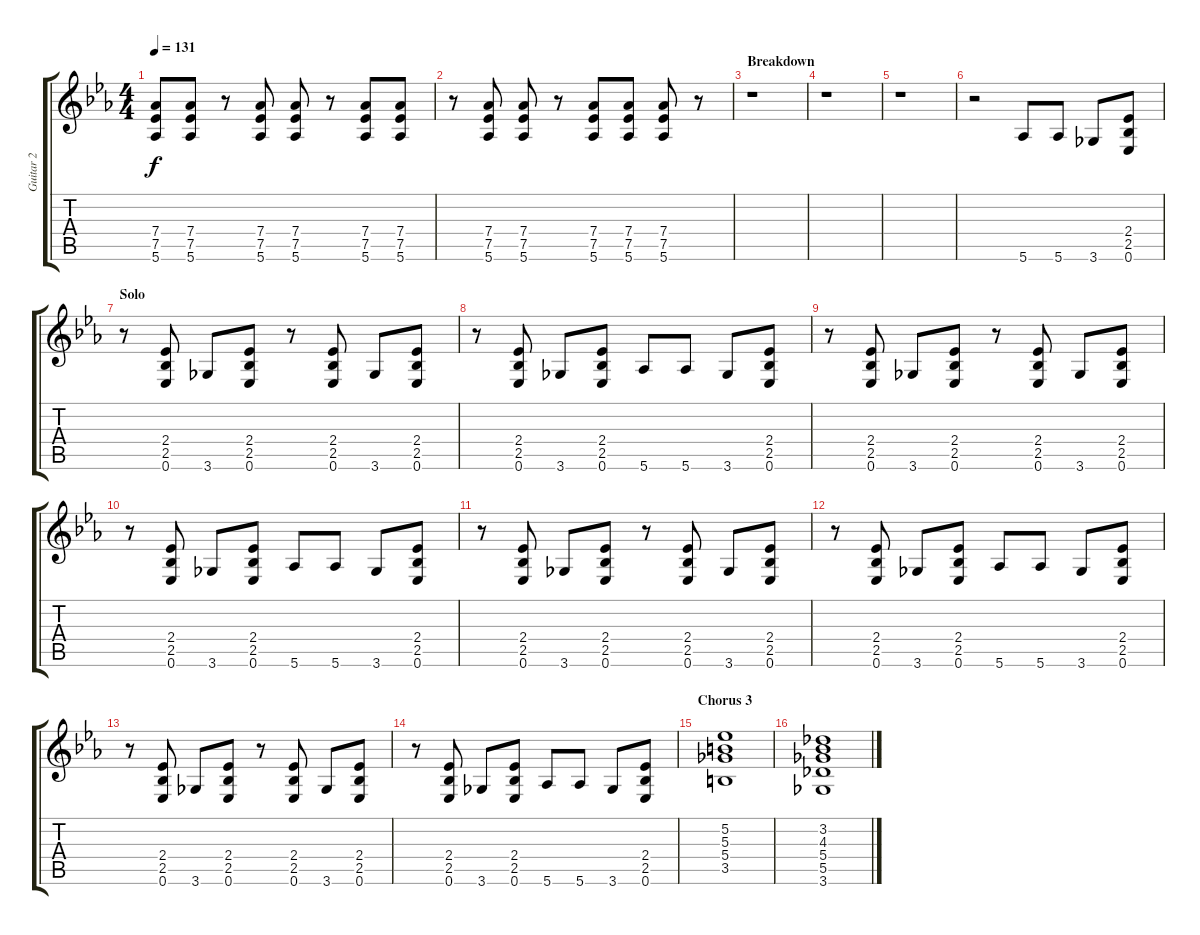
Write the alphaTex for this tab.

\track ("Guitar 2" "Guitar 2") {instrument distortionguitar}
\staff {score tabs}
\tuning (Eb4 Bb3 Gb3 Db3 Ab2 Eb2) {hide}
\ts (4 4)
\tempo 131
\clef g2
\ks eb
(7.4 7.5 5.6).8{dy f} (7.4 7.5 5.6).8 r.8 (7.4 7.5 5.6).8 (7.4 7.5 5.6).8 r.8 (7.4 7.5 5.6).8 (7.4 7.5 5.6).8 |
r.8 (7.4 7.5 5.6).8 (7.4 7.5 5.6).8 r.8 (7.4 7.5 5.6).8 (7.4 7.5 5.6).8 (7.4 7.5 5.6).8 r.8 |
\section ("" "Breakdown")
r.1 |
r.1 |
r.1 |
r.2 5.6.8 5.6.8 3.6.8 (2.4 2.5 0.6).8 |
\section ("" "Solo")
r.8 (2.4 2.5 0.6).8 3.6.8 (2.4 2.5 0.6).8 r.8 (2.4 2.5 0.6).8 3.6.8 (2.4 2.5 0.6).8 |
r.8 (2.4 2.5 0.6).8 3.6.8 (2.4 2.5 0.6).8 5.6.8 5.6.8 3.6.8 (2.4 2.5 0.6).8 |
r.8 (2.4 2.5 0.6).8 3.6.8 (2.4 2.5 0.6).8 r.8 (2.4 2.5 0.6).8 3.6.8 (2.4 2.5 0.6).8 |
r.8 (2.4 2.5 0.6).8 3.6.8 (2.4 2.5 0.6).8 5.6.8 5.6.8 3.6.8 (2.4 2.5 0.6).8 |
r.8 (2.4 2.5 0.6).8 3.6.8 (2.4 2.5 0.6).8 r.8 (2.4 2.5 0.6).8 3.6.8 (2.4 2.5 0.6).8 |
r.8 (2.4 2.5 0.6).8 3.6.8 (2.4 2.5 0.6).8 5.6.8 5.6.8 3.6.8 (2.4 2.5 0.6).8 |
r.8 (2.4 2.5 0.6).8 3.6.8 (2.4 2.5 0.6).8 r.8 (2.4 2.5 0.6).8 3.6.8 (2.4 2.5 0.6).8 |
r.8 (2.4 2.5 0.6).8 3.6.8 (2.4 2.5 0.6).8 5.6.8 5.6.8 3.6.8 (2.4 2.5 0.6).8 |
\section ("" "Chorus 3")
(5.2 5.3 5.4 3.5).1 |
(3.2 4.3 5.4 5.5 3.6).1
